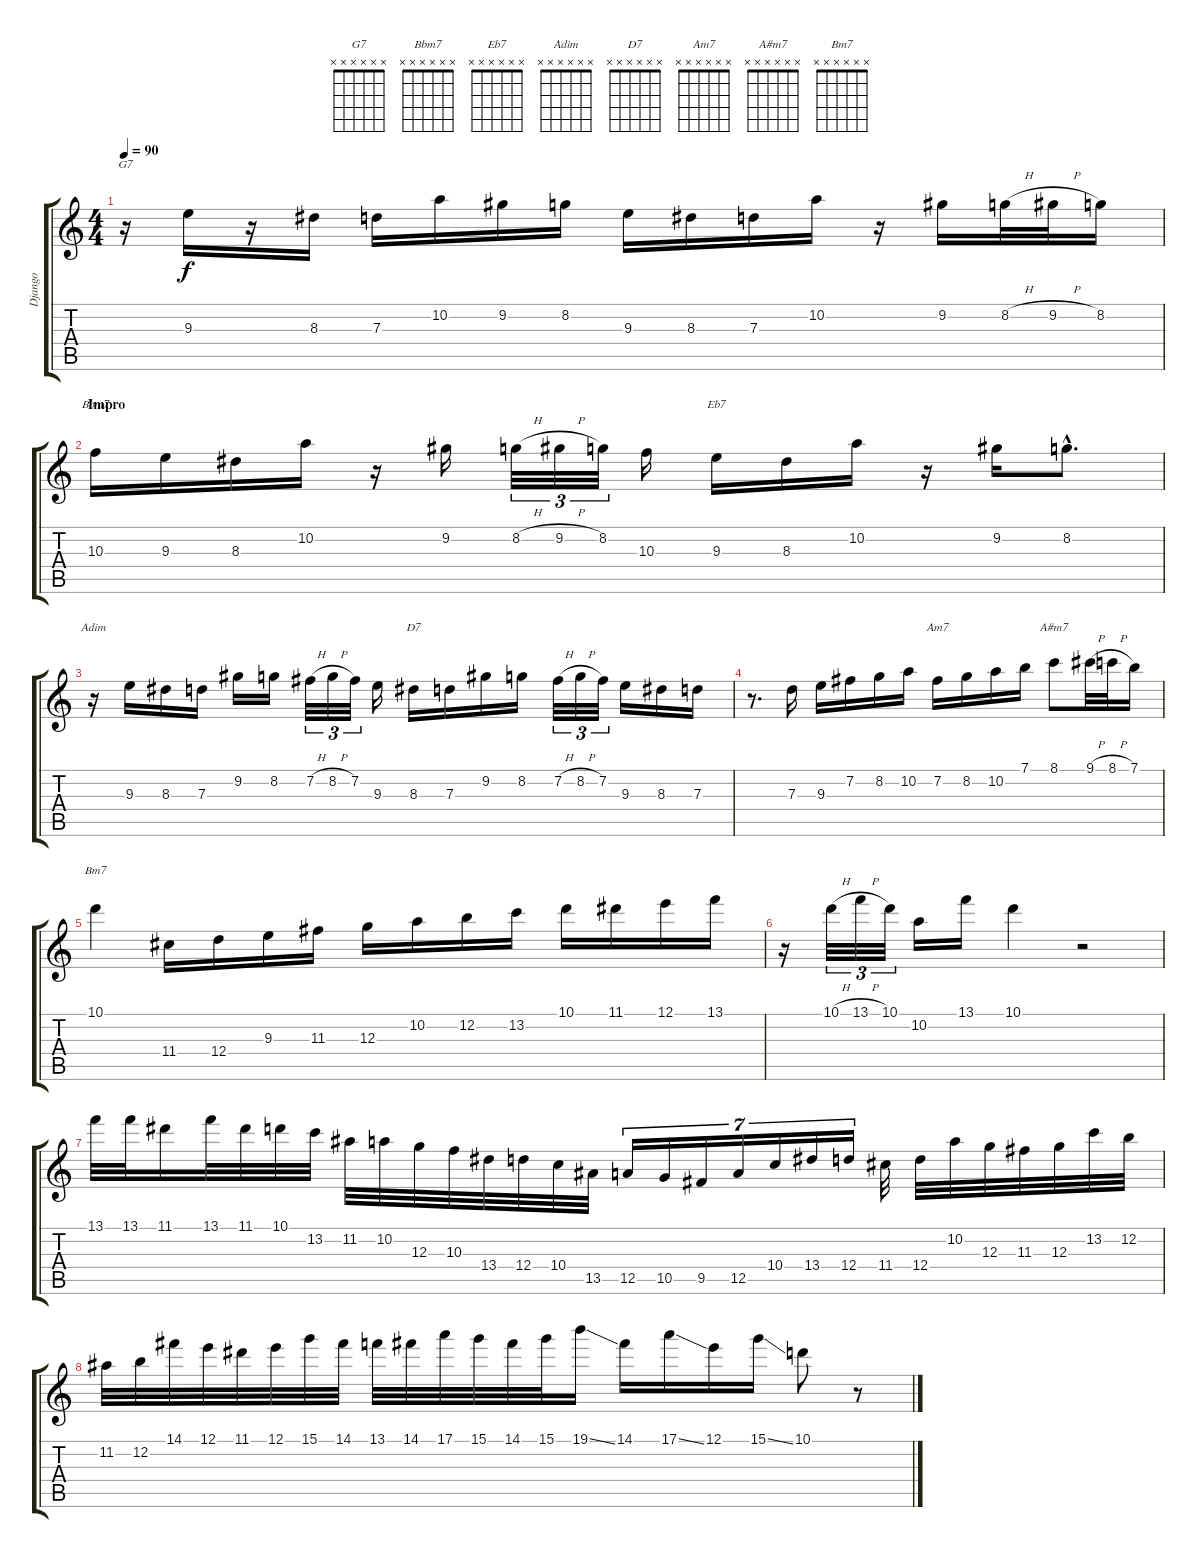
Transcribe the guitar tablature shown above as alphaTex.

\track ("Django" "Django") {instrument electricguitarjazz}
\staff {score tabs}
\tuning (E4 B3 G3 D3 A2 E2) {hide}
\chord ("G7" x x x x x x) {firstfret 0}
\chord ("Bbm7" x x x x x x) {firstfret 0}
\chord ("Eb7" x x x x x x) {firstfret 0}
\chord ("Adim" x x x x x x) {firstfret 0}
\chord ("D7" x x x x x x) {firstfret 0}
\chord ("Am7" x x x x x x) {firstfret 0}
\chord ("A#m7" x x x x x x) {firstfret 0}
\chord ("Bm7" x x x x x x) {firstfret 0}
\ts (4 4)
\tempo 90
\clef g2
\ks c
r.16{ch "G7" dy f} 9.3.16 r.16 8.3.16 7.3.16 10.2.16 9.2.16 8.2.16 9.3.16 8.3.16 7.3.16 10.2.16 r.16 9.2.16 8.2{h}.32 9.2{h}.32 8.2.16 |
\section ("" "Impro")
10.3.16{ch "Bbm7"} 9.3.16 8.3.16 10.2.16 r.16 9.2.16 8.2{h}.32{tu (3 2)} 9.2{h}.32{tu (3 2)} 8.2.32{tu (3 2)} 10.3.16 9.3.16{ch "Eb7"} 8.3.16 10.2.16 r.16 9.2.16 8.2{hac}.8{d} |
r.16{ch "Adim"} 9.3.16 8.3.16 7.3.16 9.2.16 8.2.16 7.2{h}.32{tu (3 2)} 8.2{h}.32{tu (3 2)} 7.2.32{tu (3 2)} 9.3.16 8.3.16{ch "D7"} 7.3.16 9.2.16 8.2.16 7.2{h}.32{tu (3 2)} 8.2{h}.32{tu (3 2)} 7.2.32{tu (3 2)} 9.3.16 8.3.16 7.3.16 |
r.8{d} 7.3.16 9.3.16 7.2.16 8.2.16 10.2.16 7.2.16{ch "Am7"} 8.2.16 10.2.16 7.1.16 8.1.8{ch "A#m7"} 9.1{h}.32 8.1{h}.32 7.1.16 |
10.1.4{ch "Bm7"} 11.4.16 12.4.16 9.3.16 11.3.16 12.3.16 10.2.16 12.2.16 13.2.16 10.1.16 11.1.16 12.1.16 13.1.16 |
r.16 10.1{h}.32{tu (3 2)} 13.1{h}.32{tu (3 2)} 10.1.32{tu (3 2)} 10.2.16 13.1.16 10.1.4 r.2 |
13.1.32 13.1.32 11.1.16 13.1.32 11.1.32 10.1.32 13.2.32 11.2.32 10.2.32 12.3.32 10.3.32 13.4.32 12.4.32 10.4.32 13.5.32 12.5.16{tu (7 4)} 10.5.16{tu (7 4)} 9.5.16{tu (7 4)} 12.5.16{tu (7 4)} 10.4.16{tu (7 4)} 13.4.16{tu (7 4)} 12.4.16{tu (7 4)} 11.4.32 12.4.32 10.2.32 12.3.32 11.3.32 12.3.32 13.2.32 12.2.32 |
11.2.32 12.2.32 14.1.32 12.1.32 11.1.32 12.1.32 15.1.32 14.1.32 13.1.32 14.1.32 17.1.32 15.1.32 14.1.32 15.1.32 19.1{ss}.16 14.1.16 17.1{ss}.16 12.1.16 15.1{ss}.16 10.1.8 r.8
